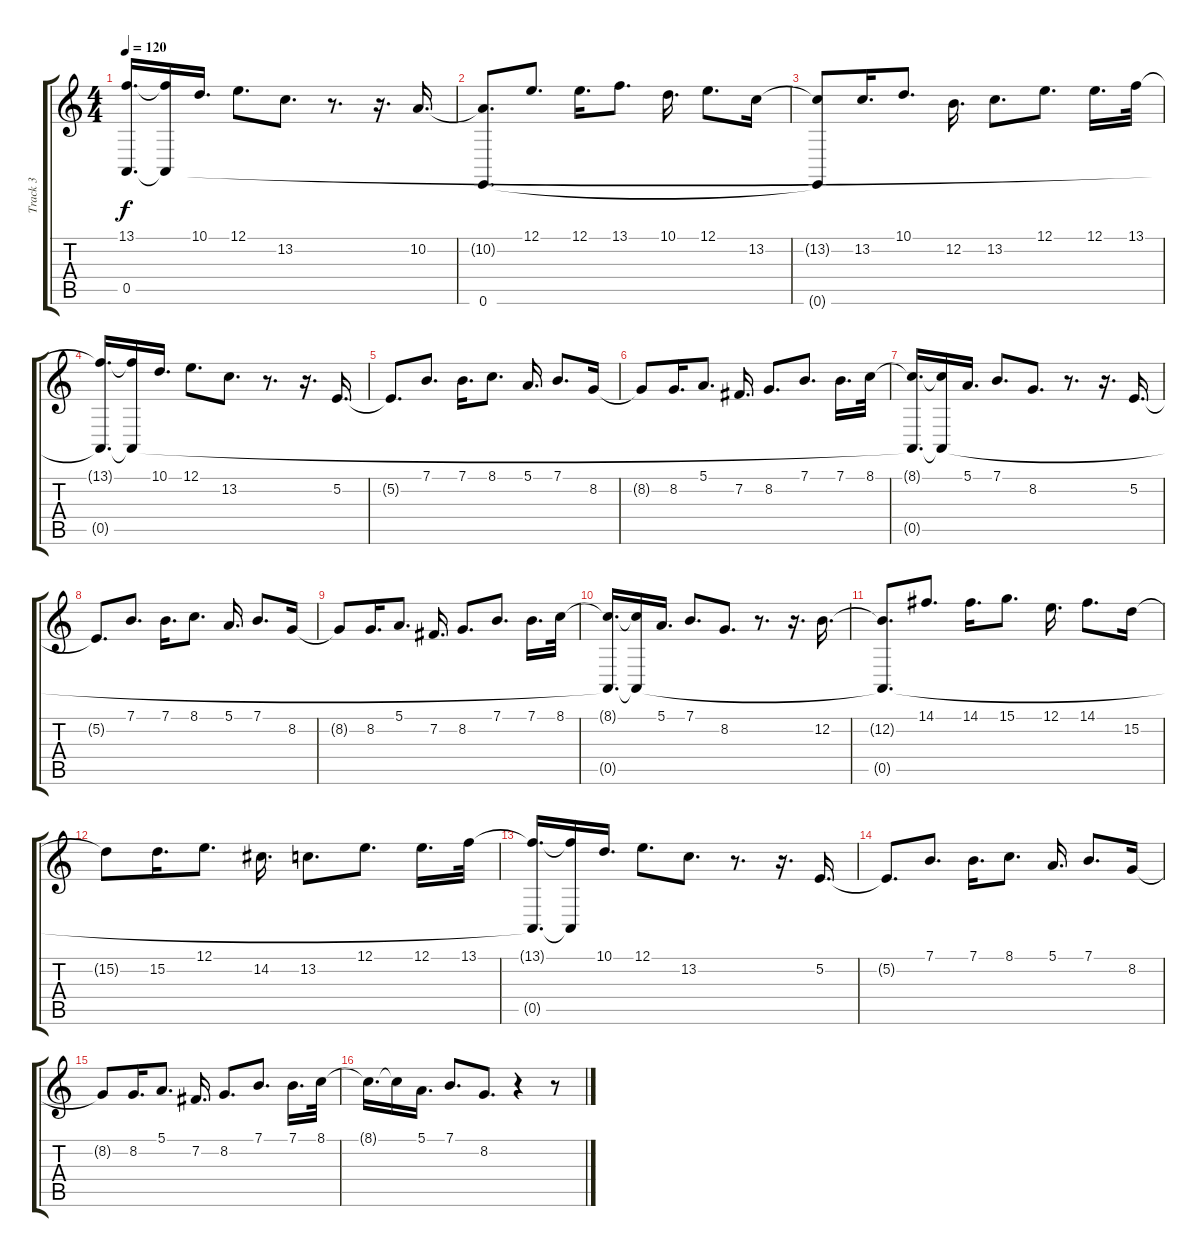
\track ("Track 3" "Track 3") {instrument pizzicatostrings}
\staff {score tabs}
\tuning (E4 B3 G3 D3 A2 E2) {hide}
\ts (4 4)
\tempo 120
\clef g2
\ks c
(13.1{t} 0.5{t}).16{d dy f} (13.1{t} 0.5{t}).16 10.1.16{d} 12.1.8{d} 13.2.8{d} r.8{d} r.16{d} 10.2.16{d} |
(10.2{t} 0.6{t}).8{d} 12.1.8{d} 12.1.16{d} 13.1.8{d} 10.1.16{d} 12.1.8{d} 13.2.16 |
(13.2{t} 0.6{t}).8 13.2.16{d} 10.1.8{d} 12.2.16{d} 13.2.8{d} 12.1.8{d} 12.1.16{d} 13.1.32 |
(13.1{t} 0.5{t}).16{d} (13.1{t} 0.5{t}).16 10.1.16{d} 12.1.8{d} 13.2.8{d} r.8{d} r.16{d} 5.2.16{d} |
5.2{t}.8{d} 7.1.8{d} 7.1.16{d} 8.1.8{d} 5.1.16{d} 7.1.8{d} 8.2.16 |
8.2{t}.8 8.2.16{d} 5.1.8{d} 7.2.16{d} 8.2.8{d} 7.1.8{d} 7.1.16{d} 8.1.32 |
(8.1{t} 0.5{t}).16{d} (8.1{t} 0.5{t}).16 5.1.16{d} 7.1.8{d} 8.2.8{d} r.8{d} r.16{d} 5.2.16{d} |
5.2{t}.8{d} 7.1.8{d} 7.1.16{d} 8.1.8{d} 5.1.16{d} 7.1.8{d} 8.2.16 |
8.2{t}.8 8.2.16{d} 5.1.8{d} 7.2.16{d} 8.2.8{d} 7.1.8{d} 7.1.16{d} 8.1.32 |
(8.1{t} 0.5{t}).16{d} (8.1{t} 0.5{t}).16 5.1.16{d} 7.1.8{d} 8.2.8{d} r.8{d} r.16{d} 12.2.16{d} |
(12.2{t} 0.5{t}).8{d} 14.1.8{d} 14.1.16{d} 15.1.8{d} 12.1.16{d} 14.1.8{d} 15.2.16 |
15.2{t}.8 15.2.16{d} 12.1.8{d} 14.2.16{d} 13.2.8{d} 12.1.8{d} 12.1.16{d} 13.1.32 |
(13.1{t} 0.5{t}).16{d} (13.1{t} 0.5{t}).16 10.1.16{d} 12.1.8{d} 13.2.8{d} r.8{d} r.16{d} 5.2.16{d} |
5.2{t}.8{d} 7.1.8{d} 7.1.16{d} 8.1.8{d} 5.1.16{d} 7.1.8{d} 8.2.16 |
8.2{t}.8 8.2.16{d} 5.1.8{d} 7.2.16{d} 8.2.8{d} 7.1.8{d} 7.1.16{d} 8.1.32 |
8.1{t}.16{d} 8.1{t}.16 5.1.16{d} 7.1.8{d} 8.2.8{d} r.4 r.8
